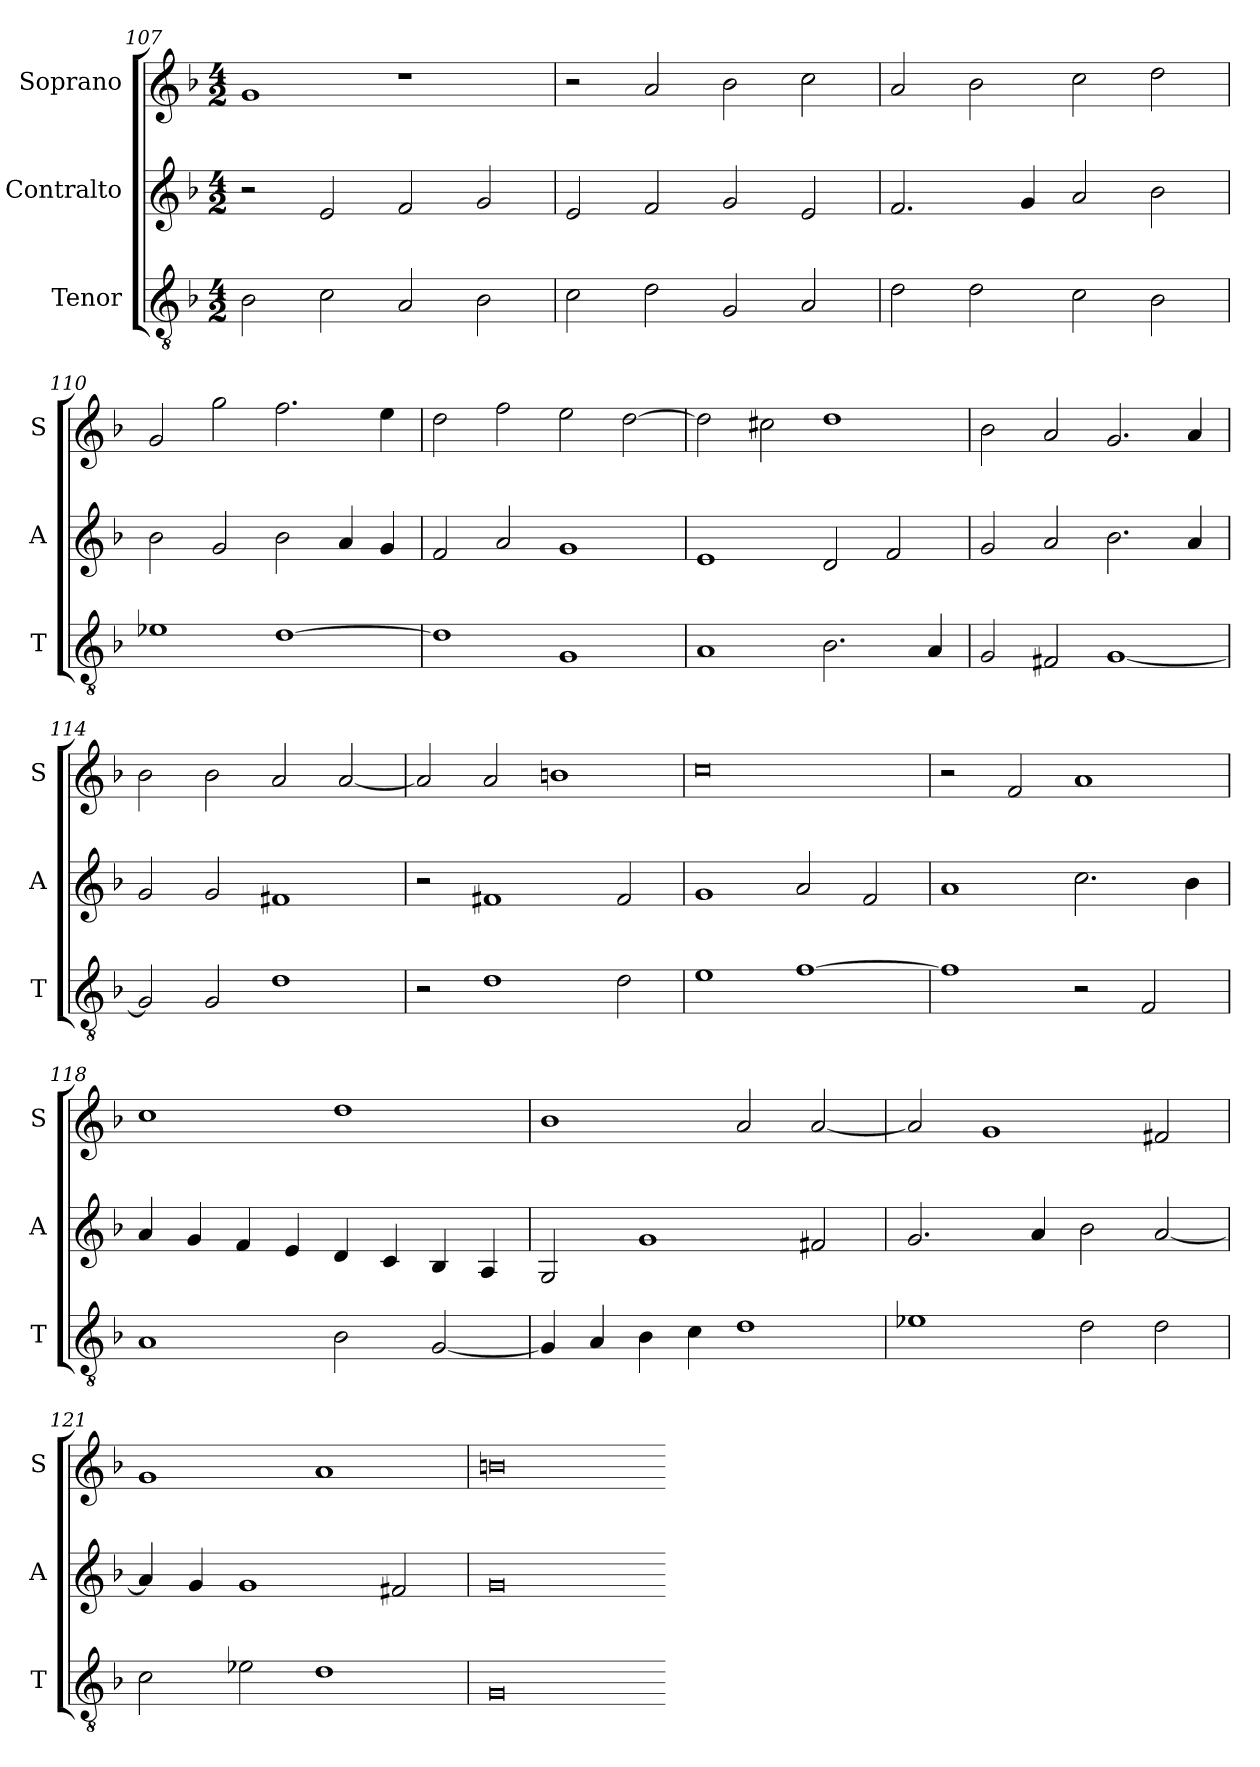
**kern	**kern	**kern
*part3	*part2	*part1
*staff3	*staff2	*staff1
*I"Tenor	*I"Contralto	*I"Soprano
*I'T	*I'A	*I'S
*clefGv2	*clefG2	*clefG2
*k[b-]	*k[b-]	*k[b-]
*G:dor	*G:dor	*G:dor
*M4/2	*M4/2	*M4/2
=107	=107	=107
2B-	2r	1g
2c	2e	.
2A	2f	1r
2B-	2g	.
=108	=108	=108
2c	2e	2r
2d	2f	2a
2G	2g	2b-
2A	2e	2cc
=109	=109	=109
2d	2.f	2a
2d	.	2b-
.	4g	.
2c	2a	2cc
2B-	2b-	2dd
=110	=110	=110
1e-X	2b-	2g
.	2g	2gg
[1d	2b-	2.ff
.	4a	.
.	4g	4ee
=111	=111	=111
1d]	2f	2dd
.	2a	2ff
1G	1g	2ee
.	.	[2dd
=112	=112	=112
1A	1e	2dd]
.	.	2cc#X
2.B-	2d	1dd
.	2f	.
4A	.	.
=113	=113	=113
2G	2g	2b-
2F#X	2a	2a
[1G	2.b-	2.g
.	4a	4a
=114	=114	=114
2G]	2g	2b-
2G	2g	2b-
1d	1f#X	2a
.	.	[2a
=115	=115	=115
2r	2r	2a]
1d	1f#X	2a
.	.	1bn
2d	2f#	.
=116	=116	=116
1e	1g	0cc
[1f	2a	.
.	2f	.
=117	=117	=117
1f]	1a	2r
.	.	2f
2r	2.cc	1a
2F	.	.
.	4b-	.
=118	=118	=118
1A	4a	1cc
.	4g	.
.	4f	.
.	4e	.
2B-	4d	1dd
.	4c	.
[2G	4B-	.
.	4A	.
=119	=119	=119
4G]	2G	1b-
4A	.	.
4B-	1g	.
4c	.	.
1d	.	2a
.	2f#X	[2a
=120	=120	=120
1e-X	2.g	2a]
.	.	1g
.	4a	.
2d	2b-	.
2d	[2a	2f#X
=121	=121	=121
2c	4a]	1g
.	4g	.
2e-X	1g	.
1d	.	1a
.	2f#X	.
=122	=122	=122
0G	0g	0bn
=-	=-	=-
*-	*-	*-
